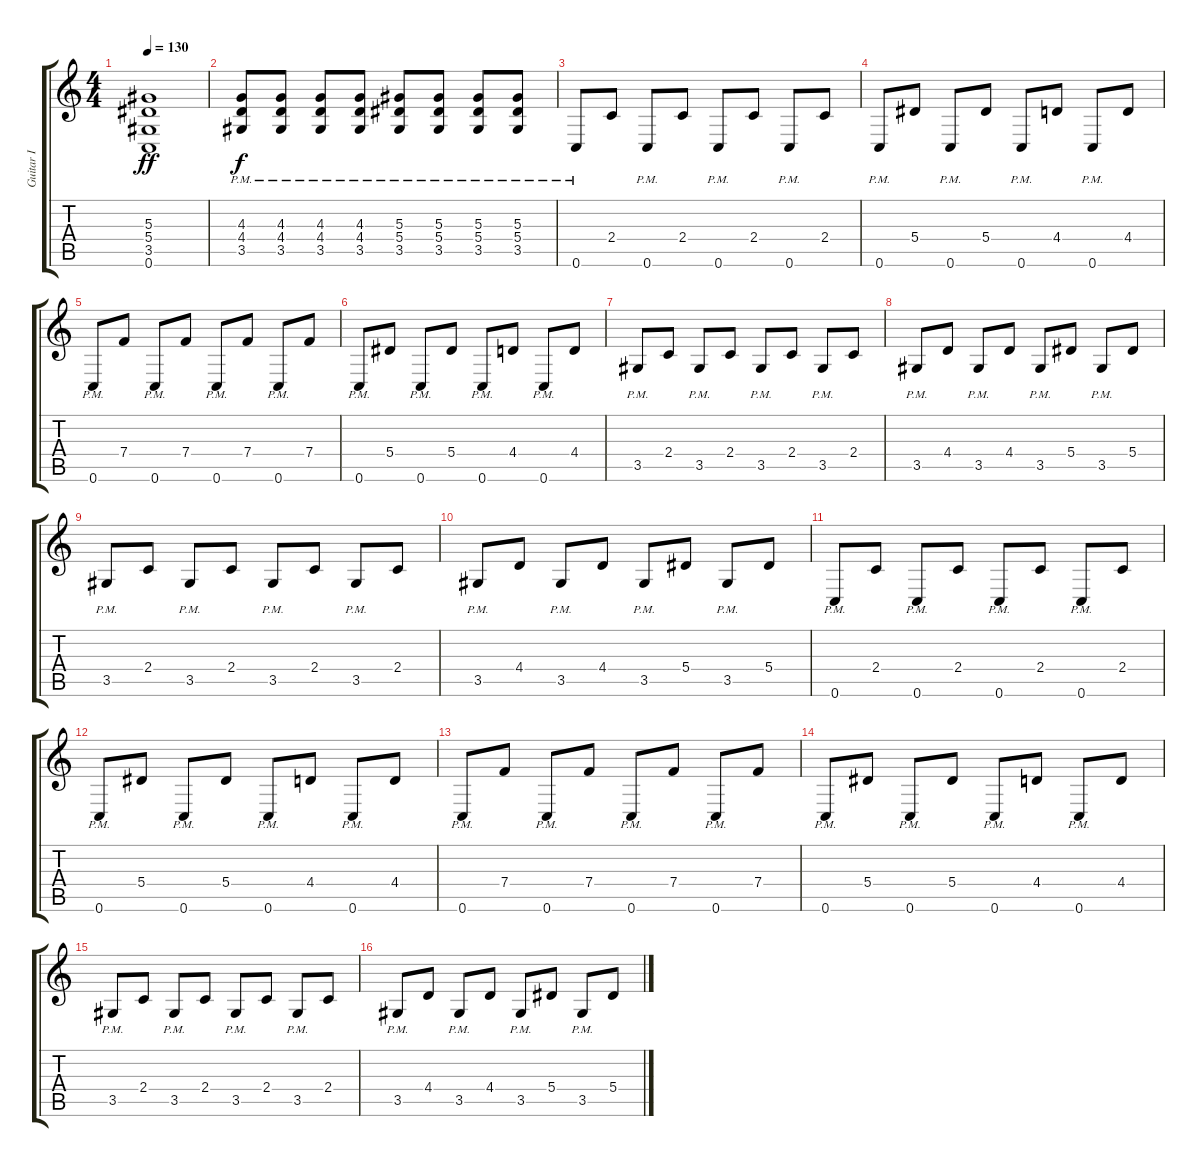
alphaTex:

\track ("Guitar I" "Guitar I") {instrument distortionguitar}
\staff {score tabs}
\tuning (C4 G3 Eb3 Bb2 F2 C2) {hide}
\ts (4 4)
\tempo 130
\clef g2
\ks c
(5.3 5.4 3.5 0.6).1{dy ff} |
(4.3{pm} 4.4{pm} 3.5{pm}).8{dy f} (4.3{pm} 4.4{pm} 3.5{pm}).8 (4.3{pm} 4.4{pm} 3.5{pm}).8 (4.3{pm} 4.4{pm} 3.5{pm}).8 (5.3{pm} 5.4{pm} 3.5{pm}).8 (5.3{pm} 5.4{pm} 3.5{pm}).8 (5.3{pm} 5.4{pm} 3.5{pm}).8 (5.3{pm} 5.4{pm} 3.5{pm}).8 |
0.6{pm}.8{instrument distortionguitar} 2.4.8 0.6{pm}.8 2.4.8 0.6{pm}.8 2.4.8 0.6{pm}.8 2.4.8 |
0.6{pm}.8 5.4.8 0.6{pm}.8 5.4.8 0.6{pm}.8 4.4.8 0.6{pm}.8 4.4.8 |
0.6{pm}.8 7.4.8 0.6{pm}.8 7.4.8 0.6{pm}.8 7.4.8 0.6{pm}.8 7.4.8 |
0.6{pm}.8 5.4.8 0.6{pm}.8 5.4.8 0.6{pm}.8 4.4.8 0.6{pm}.8 4.4.8 |
3.5{pm}.8 2.4.8 3.5{pm}.8 2.4.8 3.5{pm}.8 2.4.8 3.5{pm}.8 2.4.8 |
3.5{pm}.8 4.4.8 3.5{pm}.8 4.4.8 3.5{pm}.8 5.4.8 3.5{pm}.8 5.4.8 |
3.5{pm}.8 2.4.8 3.5{pm}.8 2.4.8 3.5{pm}.8 2.4.8 3.5{pm}.8 2.4.8 |
3.5{pm}.8 4.4.8 3.5{pm}.8 4.4.8 3.5{pm}.8 5.4.8 3.5{pm}.8 5.4.8 |
0.6{pm}.8 2.4.8 0.6{pm}.8 2.4.8 0.6{pm}.8 2.4.8 0.6{pm}.8 2.4.8 |
0.6{pm}.8 5.4.8 0.6{pm}.8 5.4.8 0.6{pm}.8 4.4.8 0.6{pm}.8 4.4.8 |
0.6{pm}.8 7.4.8 0.6{pm}.8 7.4.8 0.6{pm}.8 7.4.8 0.6{pm}.8 7.4.8 |
0.6{pm}.8 5.4.8 0.6{pm}.8 5.4.8 0.6{pm}.8 4.4.8 0.6{pm}.8 4.4.8 |
3.5{pm}.8 2.4.8 3.5{pm}.8 2.4.8 3.5{pm}.8 2.4.8 3.5{pm}.8 2.4.8 |
3.5{pm}.8 4.4.8 3.5{pm}.8 4.4.8 3.5{pm}.8 5.4.8 3.5{pm}.8 5.4.8
